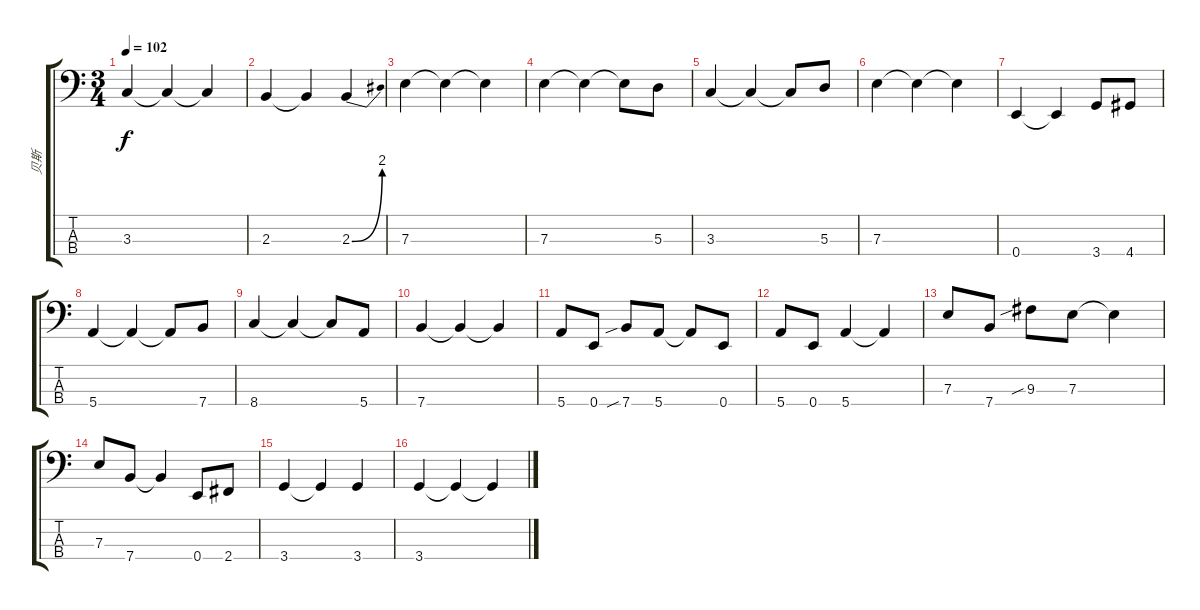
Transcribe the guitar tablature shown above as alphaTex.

\track ("贝斯" "贝斯") {instrument electricbassfinger}
\staff {score tabs}
\tuning (G2 D2 A1 E1) {hide}
\ts (3 4)
\tempo 102
\clef f4
\ks c
3.3.4{dy f} 3.3{t}.4 3.3{t}.4 |
2.3.4 2.3{t}.4 2.3{be (bend 0 0 60 8)}.4 |
7.3.4 7.3{t}.4 7.3{t}.4 |
7.3.4 7.3{t}.4 7.3{t}.8 5.3.8 |
3.3.4 3.3{t}.4 3.3{t}.8 5.3.8 |
7.3.4 7.3{t}.4 7.3{t}.4 |
0.4.4 0.4{t}.4 3.4.8 4.4.8 |
5.4.4 5.4{t}.4 5.4{t}.8 7.4.8 |
8.4.4 8.4{t}.4 8.4{t}.8 5.4.8 |
7.4.4 7.4{t}.4 7.4{t}.4 |
5.4.8 0.4.8 7.4{sib}.8 5.4.8 5.4{t}.8 0.4.8 |
5.4.8 0.4.8 5.4.4 5.4{t}.4 |
7.3.8 7.4.8 9.3{sib}.8 7.3.8 7.3{t}.4 |
7.3.8 7.4.8 7.4{t}.4 0.4.8 2.4.8 |
3.4.4 3.4{t}.4 3.4.4 |
3.4.4 3.4{t}.4 3.4{t}.4
